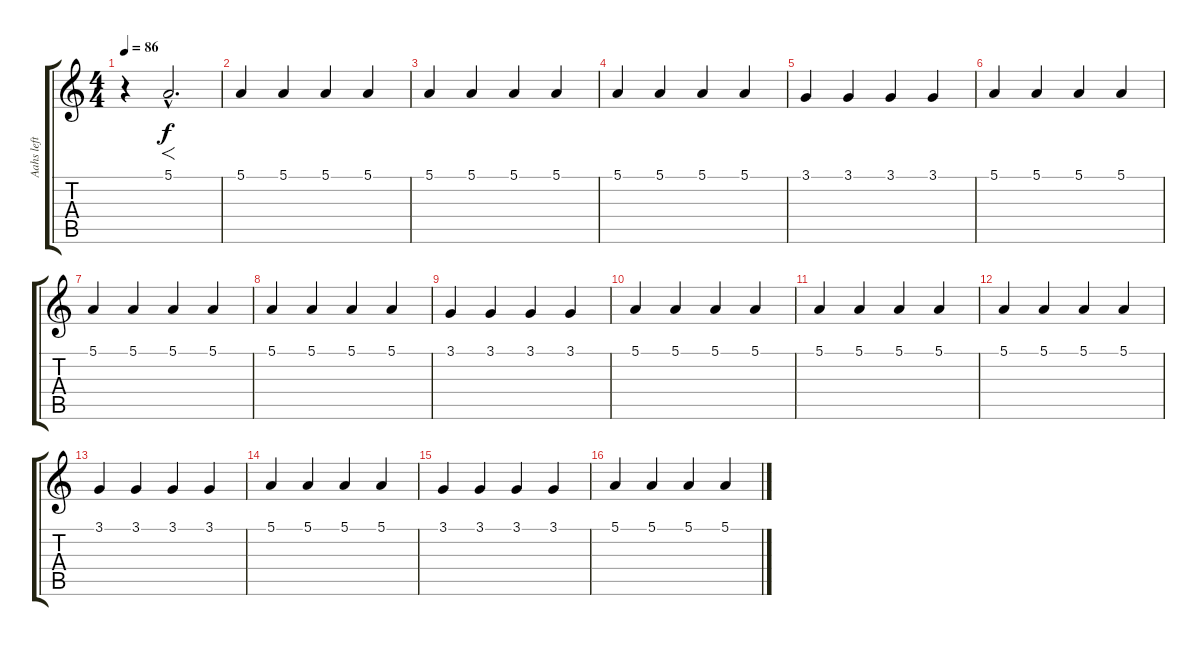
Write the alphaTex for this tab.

\track ("Aahs left" "Aahs left") {instrument choiraahs}
\staff {score tabs}
\tuning (E4 B3 G3 D3 A2 E2) {hide}
\ts (4 4)
\tempo 86
\clef g2
\ks c
r.4{dy f instrument choiraahs} 5.1{hac}.2{f d} |
5.1.4 5.1.4 5.1.4 5.1.4 |
5.1.4 5.1.4 5.1.4 5.1.4 |
5.1.4 5.1.4 5.1.4 5.1.4 |
3.1.4 3.1.4 3.1.4 3.1.4 |
5.1.4 5.1.4 5.1.4 5.1.4 |
5.1.4 5.1.4 5.1.4 5.1.4 |
5.1.4 5.1.4 5.1.4 5.1.4 |
3.1.4 3.1.4 3.1.4 3.1.4 |
5.1.4 5.1.4 5.1.4 5.1.4 |
5.1.4 5.1.4 5.1.4 5.1.4 |
5.1.4 5.1.4 5.1.4 5.1.4 |
3.1.4 3.1.4 3.1.4 3.1.4 |
5.1.4 5.1.4 5.1.4 5.1.4 |
3.1.4 3.1.4 3.1.4 3.1.4 |
5.1.4 5.1.4 5.1.4 5.1.4
